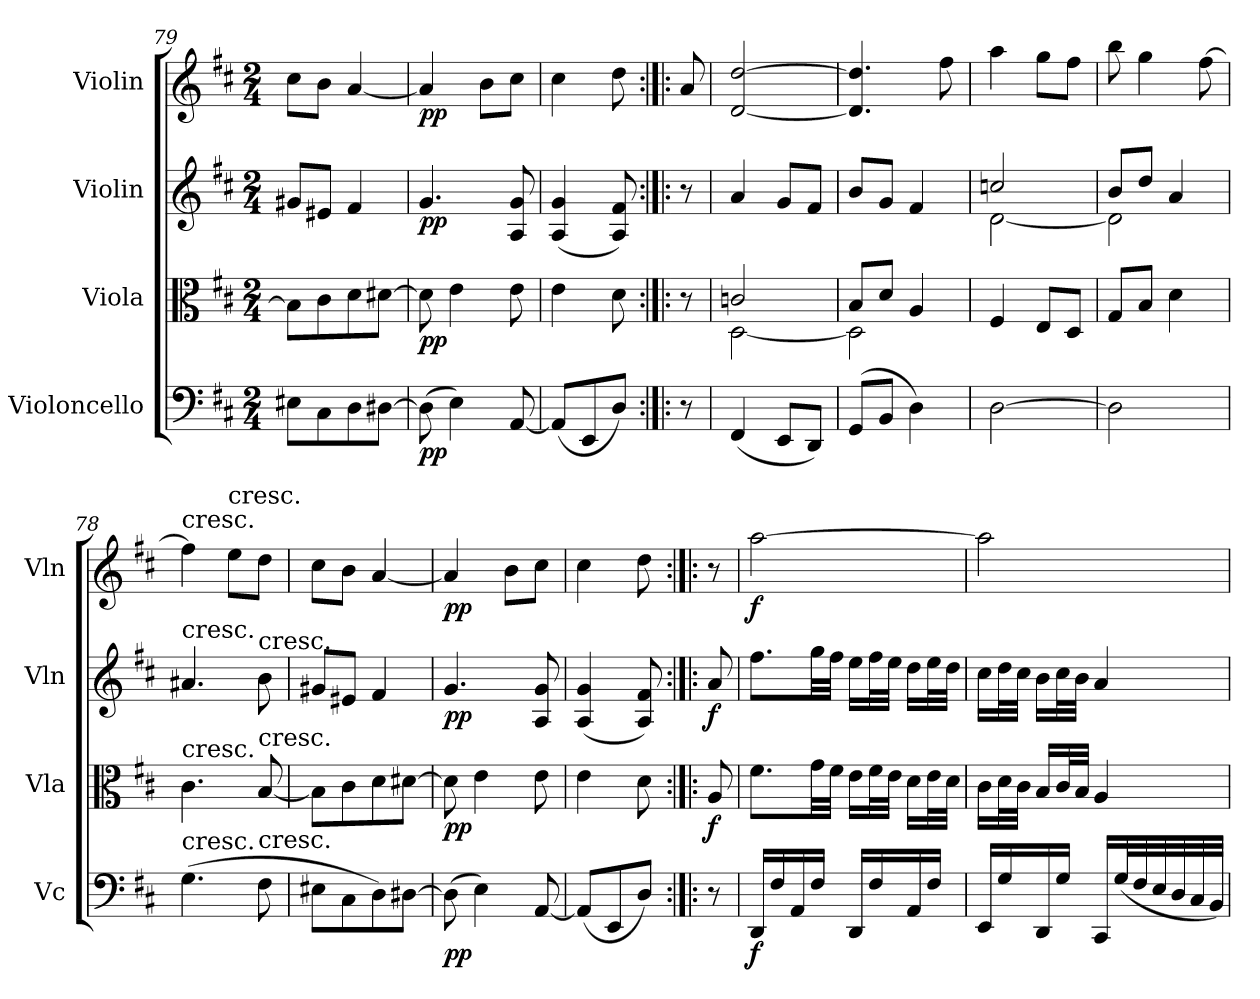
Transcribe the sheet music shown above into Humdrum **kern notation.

**kern	**dynam	**kern	**dynam	**kern	**dynam	**kern	**dynam
*part4	*part4	*part3	*part3	*part2	*part2	*part1	*part1
*staff4	*staff4	*staff3	*staff3	*staff2	*staff2	*staff1	*staff1
*I"Violoncello	*	*I"Viola	*	*I"Violin	*	*I"Violin	*
*I'Vc	*	*I'Vla	*	*I'Vln	*	*I'Vln	*
*clefF4	*	*clefC3	*	*clefG2	*	*clefG2	*
*k[f#c#]	*	*k[f#c#]	*	*k[f#c#]	*	*k[f#c#]	*
*D:	*	*D:	*	*D:	*	*D:	*
*M2/4	*	*M2/4	*	*M2/4	*	*M2/4	*
=79	=79	=79	=79	=79	=79	=79	=79
8E#X\L	.	8B\L]	.	8g#X/L	.	8cc#\L	.
8C#\	.	8c#\	.	8e#X/J	.	8b\J	.
8D\	.	8d\	.	4f#/	.	[4a/	.
[8D#X\J	.	[8d#X\J	.	.	.	.	.
=80	=80	=80	=80	=80	=80	=80	=80
(8D#\]	pp	8d#\]	pp	4.g/	pp	4a/]	pp
4E\)	.	4e\	.	.	.	.	.
.	.	.	.	.	.	8b\L	.
[8AA/	.	8e\	.	8A/ 8g/	.	8cc#\J	.
=81	=81	=81	=81	=81	=81	=81	=81
(8AA/L]	.	4e\	.	(4A/ 4g/	.	4cc#\	.
8EE/	.	.	.	.	.	.	.
8D/J)	.	8d\	.	8A/ 8f#/)	.	8dd\	.
=:|!|:	=:|!|:	=:|!|:	=:|!|:	=:|!|:	=:|!|:	=:|!|:	=:|!|:
8r	.	8r	.	8r	.	8a/	.
=74	=74	=74	=74	=74	=74	=74	=74
*	*	*^	*	*	*	*	*
(4FF#/	.	2cn/	[2D\	.	4a/	.	[2d/ [2dd/	.
8EE/L	.	.	.	.	8g/L	.	.	.
8DD/J)	.	.	.	.	8f#/J	.	.	.
=75	=75	=75	=75	=75	=75	=75	=75	=75
(8GG/L	.	8B/L	2D\]	.	8b/L	.	4.d]/ 4.dd]/	.
8BB/J	.	8d/J	.	.	8g/J	.	.	.
4D\)	.	4A/	.	.	4f#/	.	.	.
.	.	.	.	.	.	.	8ff#\	.
*	*	*v	*v	*	*	*	*	*
=76	=76	=76	=76	=76	=76	=76	=76
*	*	*	*	*^	*	*	*
[2D\	.	4F#/	.	2ccn/	[2d\	.	4aa\	.
.	.	8E/L	.	.	.	.	8gg\L	.
.	.	8D/J	.	.	.	.	8ff#\J	.
=77	=77	=77	=77	=77	=77	=77	=77	=77
2D\]	.	8G/L	.	8b/L	2d\]	.	8bb\	.
.	.	8B/J	.	8dd/J	.	.	4gg\	.
.	.	4d\	.	4a/	.	.	.	.
.	.	.	.	.	.	.	[8ff#\	.
*	*	*	*	*v	*v	*	*	*
=78	=78	=78	=78	=78	=78	=78	=78
!	!	!	!	!	!	!LO:TX:t=cresc.	!
!	!	!	!	!LO:TX:t=cresc.	!	!	!
!	!	!LO:TX:t=cresc.	!	!	!	!	!
!LO:TX:t=cresc.	!	!	!	!	!	!	!
(4.G\	.	4.c#\	.	4.a#X/	.	4ff#\]	.
!	!	!	!	!	!	!LO:TX:t=cresc.	!
.	.	.	.	.	.	8ee\L	.
!	!	!	!	!LO:TX:t=cresc.	!	!	!
!	!	!LO:TX:t=cresc.	!	!	!	!	!
!LO:TX:t=cresc.	!	!	!	!	!	!	!
8F#\	.	[8B/	.	8b\	.	8dd\J	.
=79	=79	=79	=79	=79	=79	=79	=79
8E#X\L	.	8B\L]	.	8g#X/L	.	8cc#\L	.
8C#\	.	8c#\	.	8e#X/J	.	8b\J	.
8D\)	.	8d\	.	4f#/	.	[4a/	.
[8D#X\J	.	[8d#X\J	.	.	.	.	.
=80	=80	=80	=80	=80	=80	=80	=80
(8D#\]	pp	8d#\]	pp	4.g/	pp	4a/]	pp
4E\)	.	4e\	.	.	.	.	.
.	.	.	.	.	.	8b\L	.
[8AA/	.	8e\	.	8A/ 8g/	.	8cc#\J	.
=81	=81	=81	=81	=81	=81	=81	=81
(8AA/L]	.	4e\	.	(4A/ 4g/	.	4cc#\	.
8EE/	.	.	.	.	.	.	.
8D/J)	.	8d\	.	8A/ 8f#/)	.	8dd\	.
=:|!|:	=:|!|:	=:|!|:	=:|!|:	=:|!|:	=:|!|:	=:|!|:	=:|!|:
8r	.	8A/	f	8a/	f	8r	.
=82	=82	=82	=82	=82	=82	=82	=82
16DD/LL	f	8.f#\L	.	8.ff#\L	.	[2aa\	f
16F#/	.	.	.	.	.	.	.
16AA/	.	.	.	.	.	.	.
16F#/JJ	.	32g\LL	.	32gg\LL	.	.	.
.	.	32f#\JJJ	.	32ff#\JJJ	.	.	.
16DD/LL	.	16e\LL	.	16ee\LL	.	.	.
16F#/	.	32f#\L	.	32ff#\L	.	.	.
.	.	32e\JJJ	.	32ee\JJJ	.	.	.
16AA/	.	16d\LL	.	16dd\LL	.	.	.
16F#/JJ	.	32e\L	.	32ee\L	.	.	.
.	.	32d\JJJ	.	32dd\JJJ	.	.	.
=83	=83	=83	=83	=83	=83	=83	=83
16EE/LL	.	16c#\LL	.	16cc#\LL	.	2aa\]	.
16G/	.	32d\L	.	32dd\L	.	.	.
.	.	32c#\JJJ	.	32cc#\JJJ	.	.	.
16DD/	.	16B/LL	.	16b\LL	.	.	.
16G/JJ	.	32c#/L	.	32cc#\L	.	.	.
.	.	32B/JJJ	.	32b\JJJ	.	.	.
16CC#/LL	.	4A/	.	4a/	.	.	.
(32G/L	.	.	.	.	.	.	.
32F#/	.	.	.	.	.	.	.
32E/	.	.	.	.	.	.	.
32D/	.	.	.	.	.	.	.
32C#/	.	.	.	.	.	.	.
32BB/JJJ)	.	.	.	.	.	.	.
=	=	=	=	=	=	=	=
*-	*-	*-	*-	*-	*-	*-	*-
